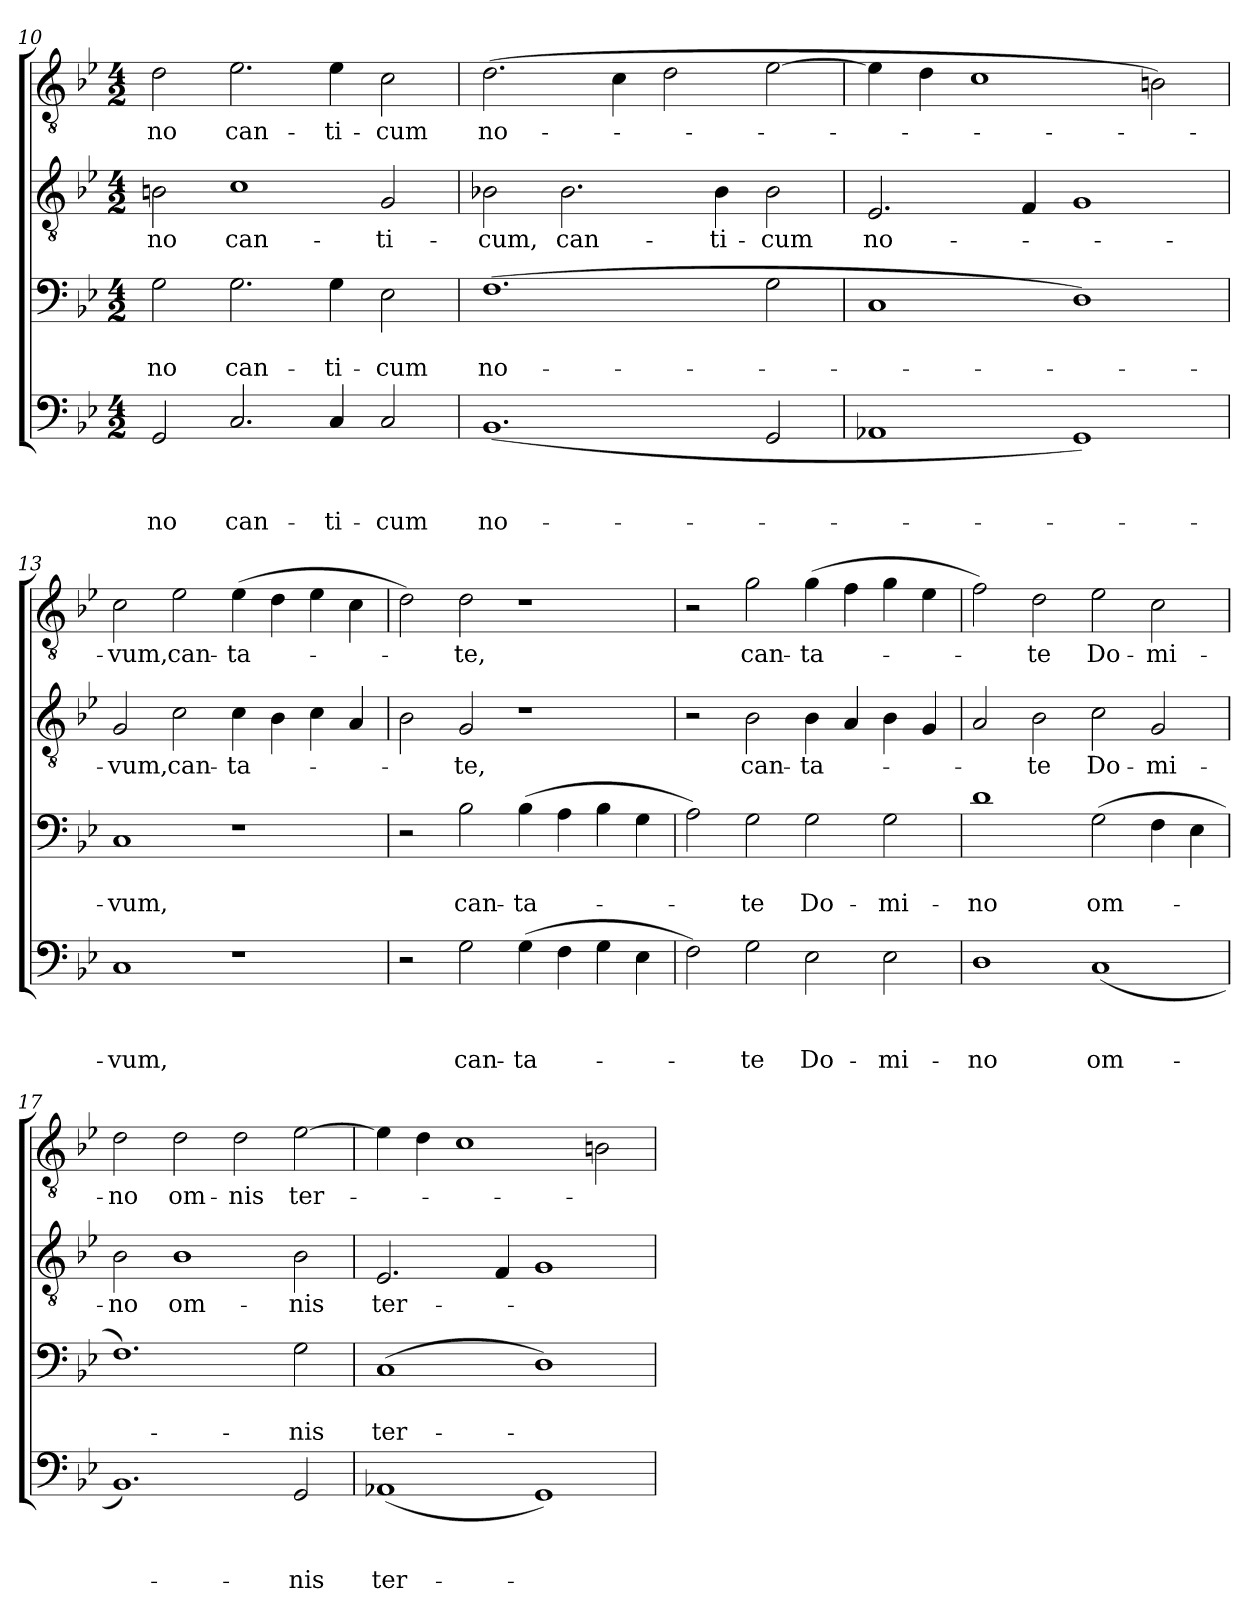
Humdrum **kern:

**kern	**text	**text	**text	**kern	**text	**text	**kern	**text	**kern	**text
*part3	*part3	*part3	*part3	*part2	*part2	*part2	*part1	*part1	*part1	*part1
*staff4	*staff4	*staff4	*staff4	*staff3	*staff3	*staff3	*staff2	*staff2	*staff1	*staff1
*clefF4	*	*	*	*clefF4	*	*	*clefGv2	*	*clefGv2	*
*k[b-e-]	*	*	*	*k[b-e-]	*	*	*k[b-e-]	*	*k[b-e-]	*
*B-:	*	*	*	*B-:	*	*	*B-:	*	*B-:	*
*M4/2	*	*	*	*M4/2	*	*	*M4/2	*	*M4/2	*
=10	=10	=10	=10	=10	=10	=10	=10	=10	=10	=10
!	!	!	!LO:LY:b	!	!	!LO:LY:b	!	!LO:LY:b	!	!LO:LY:b
2GG/	.	.	-no	2G\	.	-no	2Bn\	no	2d\	-no
!	!	!	!LO:LY:b	!	!	!LO:LY:b	!	!LO:LY:b	!	!LO:LY:b
2.C/	.	.	can-	2.G\	.	can-	1c	can-	2.e-\	can-
!	!	!	!LO:LY:b	!	!	!LO:LY:b	!	!	!	!LO:LY:b
4C/	.	.	-ti-	4G\	.	-ti-	.	.	4e-\	-ti-
!	!	!	!LO:LY:b	!	!	!LO:LY:b	!	!LO:LY:b	!	!LO:LY:b
2C/	.	.	-cum	2E-\	.	-cum	2G/	-ti-	2c\	-cum
!!LO:PB:g=z
=11	=11	=11	=11	=11	=11	=11	=11	=11	=11	=11
!	!	!	!LO:LY:b	!	!	!LO:LY:b	!	!LO:LY:b	!	!LO:LY:b
(<1.BB-	.	.	no-	(>1.F	.	no-	2B-X\	-cum,	(>2.d\	-no-
!	!	!	!	!	!	!	!	!LO:LY:b	!	!
.	.	.	.	.	.	.	2.B-\	can-	.	.
.	.	.	.	.	.	.	.	.	4c\	.
.	.	.	.	.	.	.	.	.	2d\	.
!	!	!	!	!	!	!	!	!LO:LY:b	!	!
.	.	.	.	.	.	.	4B-\	-ti-	.	.
!	!	!	!	!	!	!	!	!LO:LY:b	!	!
2GG/	.	.	.	2G\	.	.	2B-\	-cum	[>2e-\	.
=12	=12	=12	=12	=12	=12	=12	=12	=12	=12	=12
!	!	!	!	!	!	!	!	!LO:LY:b	!	!
1AA-X	.	.	.	1C	.	.	2.E-/	no-	4e-\]	.
.	.	.	.	.	.	.	.	.	4d\	.
.	.	.	.	.	.	.	.	.	1c	.
.	.	.	.	.	.	.	4F/	.	.	.
1GG)	.	.	.	1D)	.	.	1G	.	.	.
.	.	.	.	.	.	.	.	.	2Bn\)	.
=13	=13	=13	=13	=13	=13	=13	=13	=13	=13	=13
!	!	!	!LO:LY:b	!	!	!LO:LY:b	!	!LO:LY:b	!	!LO:LY:b
1C	.	.	-vum,	1C	.	-vum,	2G/	-vum,	2c\	-vum,
!	!	!	!	!	!	!	!	!LO:LY:b	!	!LO:LY:b
.	.	.	.	.	.	.	2c\	can-	2e-\	can-
!	!	!	!	!	!	!	!	!LO:LY:b	!	!LO:LY:b
1r	.	.	.	1r	.	.	4c\	-ta-	(>4e-\	-ta-
.	.	.	.	.	.	.	4B-\	.	4d\	.
.	.	.	.	.	.	.	4c\	.	4e-\	.
.	.	.	.	.	.	.	4A/	.	4c\	.
=14	=14	=14	=14	=14	=14	=14	=14	=14	=14	=14
2r	.	.	.	2r	.	.	2B-\	.	2d\)	.
!	!	!	!LO:LY:b	!	!	!LO:LY:b	!	!LO:LY:b	!	!LO:LY:b
2G\	.	.	can-	2B-\	.	can-	2G/	te,	2d\	-te,
!	!	!	!LO:LY:b	!	!	!LO:LY:b	!	!	!	!
(>4G\	.	.	-ta-	(>4B-\	.	-ta-	1r	.	1r	.
4F\	.	.	.	4A\	.	.	.	.	.	.
4G\	.	.	.	4B-\	.	.	.	.	.	.
4E-\	.	.	.	4G\	.	.	.	.	.	.
!!LO:LB:g=z
=15	=15	=15	=15	=15	=15	=15	=15	=15	=15	=15
2F\)	.	.	.	2A\)	.	.	2r	.	2r	.
!	!	!	!LO:LY:b	!	!	!LO:LY:b	!	!LO:LY:b	!	!LO:LY:b
2G\	.	.	-te	2G\	.	-te	2B-\	-can-	2g\	can-
!	!	!	!LO:LY:b	!	!	!LO:LY:b	!	!LO:LY:b	!	!LO:LY:b
2E-\	.	.	Do-	2G\	.	Do-	4B-\	-ta-	(>4g\	-ta-
.	.	.	.	.	.	.	4A/	.	4f\	.
!	!	!	!LO:LY:b	!	!	!LO:LY:b	!	!	!	!
2E-\	.	.	-mi-	2G\	.	-mi-	4B-\	.	4g\	.
.	.	.	.	.	.	.	4G/	.	4e-\	.
=16	=16	=16	=16	=16	=16	=16	=16	=16	=16	=16
!	!	!	!LO:LY:b	!	!	!LO:LY:b	!	!	!	!
1D	.	.	-no	1d	.	-no	2A/	.	2f\)	.
!	!	!	!	!	!	!	!	!LO:LY:b	!	!LO:LY:b
.	.	.	.	.	.	.	2B-\	-te	2d\	-te
!	!	!	!LO:LY:b	!	!	!LO:LY:b	!	!LO:LY:b	!	!LO:LY:b
(<1C	.	.	om-	(>2G\	.	om-	2c\	Do-	2e-\	Do-
!	!	!	!	!	!	!	!	!LO:LY:b	!	!LO:LY:b
.	.	.	.	4F\	.	.	2G/	-mi-	2c\	-mi-
.	.	.	.	4E-\	.	.	.	.	.	.
=17	=17	=17	=17	=17	=17	=17	=17	=17	=17	=17
!	!	!	!	!	!	!	!	!LO:LY:b	!	!LO:LY:b
1.BB-)	.	.	.	1.F)	.	.	2B-\	-no	2d\	-no
!	!	!	!	!	!	!	!	!LO:LY:b	!	!LO:LY:b
.	.	.	.	.	.	.	1B-	om-	2d\	om-
!	!	!	!	!	!	!	!	!	!	!LO:LY:b
.	.	.	.	.	.	.	.	.	2d\	-nis
!	!	!	!LO:LY:b	!	!	!LO:LY:b	!	!LO:LY:b	!	!LO:LY:b
2GG/	.	.	-nis	2G\	.	-nis	2B-\	-nis	[>2e-\	ter-
=18	=18	=18	=18	=18	=18	=18	=18	=18	=18	=18
!	!	!	!LO:LY:b	!	!	!LO:LY:b	!	!LO:LY:b	!	!
(<1AA-X	.	.	ter-	(<1C	.	ter-	2.E-/	ter-	4e-\]	.
.	.	.	.	.	.	.	.	.	4d\	.
.	.	.	.	.	.	.	.	.	1c	.
.	.	.	.	.	.	.	4F/	.	.	.
1GG)	.	.	.	1D)	.	.	1G	.	.	.
.	.	.	.	.	.	.	.	.	2Bn\	.
=	=	=	=	=	=	=	=	=	=	=
*-	*-	*-	*-	*-	*-	*-	*-	*-	*-	*-
